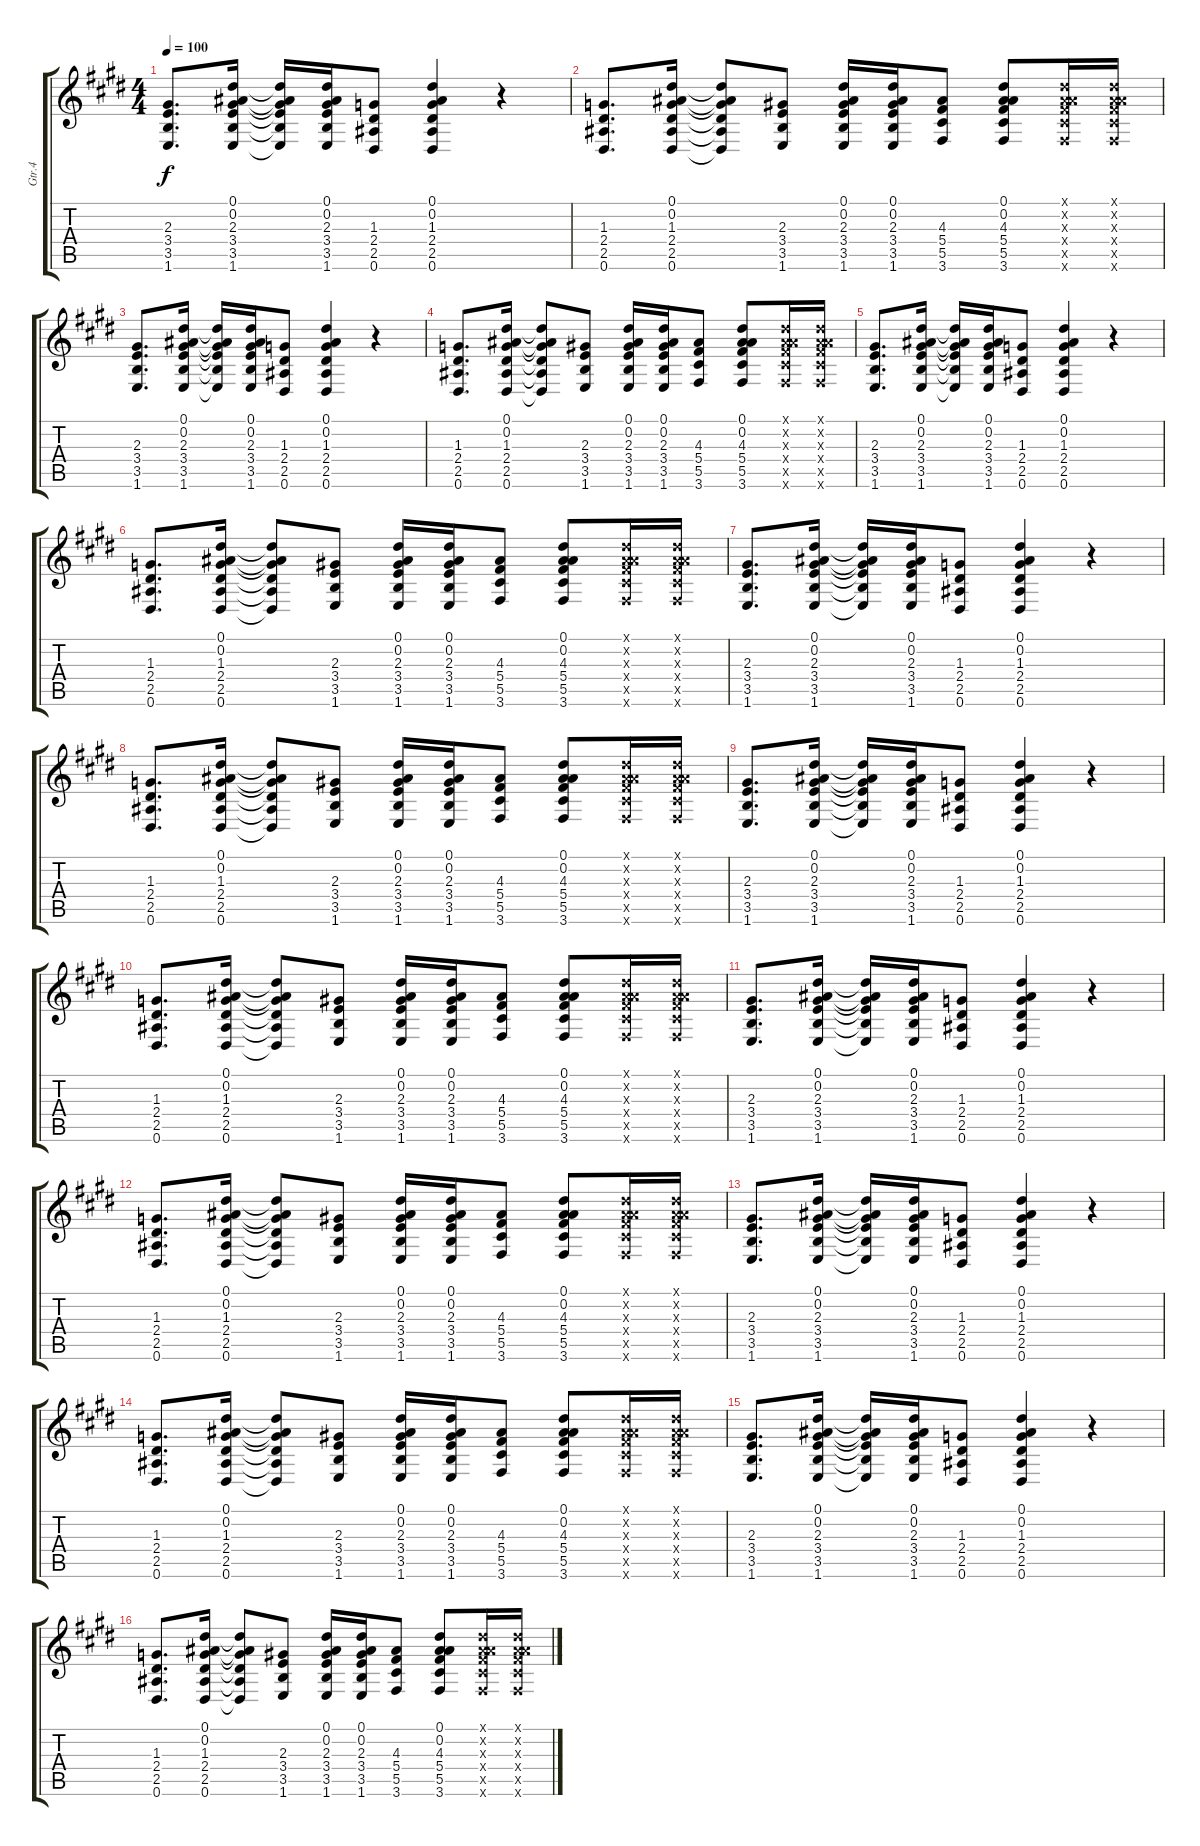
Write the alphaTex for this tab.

\track ("Gtr.4" "Gtr.4") {instrument distortionguitar}
\staff {score tabs}
\tuning (Eb4 Bb3 Gb3 Db3 Ab2 Eb2) {hide}
\ts (4 4)
\tempo 100
\clef g2
\ks e
(2.3 3.4 3.5 1.6).8{d dy f} (0.1 0.2 2.3 3.4 3.5 1.6).16 (0.1{t} 0.2{t} 2.3{t} 3.4{t} 3.5{t} 1.6{t}).16 (0.1 0.2 2.3 3.4 3.5 1.6).16 (1.3 2.4 2.5 0.6).8 (0.1 0.2 1.3 2.4 2.5 0.6).4 r.4 |
(1.3 2.4 2.5 0.6).8{d} (0.1 0.2 1.3 2.4 2.5 0.6).16 (0.1{t} 0.2{t} 1.3{t} 2.4{t} 2.5{t} 0.6{t}).8 (2.3 3.4 3.5 1.6).8 (0.1 0.2 2.3 3.4 3.5 1.6).16 (0.1 0.2 2.3 3.4 3.5 1.6).16 (4.3 5.4 5.5 3.6).8 (0.1 0.2 4.3 5.4 5.5 3.6).8 (0.1{x} 0.2{x} 4.3{x} 5.4{x} 5.5{x} 3.6{x}).16 (0.1{x} 0.2{x} 4.3{x} 5.4{x} 5.5{x} 3.6{x}).16 |
(2.3 3.4 3.5 1.6).8{d} (0.1 0.2 2.3 3.4 3.5 1.6).16 (0.1{t} 0.2{t} 2.3{t} 3.4{t} 3.5{t} 1.6{t}).16 (0.1 0.2 2.3 3.4 3.5 1.6).16 (1.3 2.4 2.5 0.6).8 (0.1 0.2 1.3 2.4 2.5 0.6).4 r.4 |
(1.3 2.4 2.5 0.6).8{d} (0.1 0.2 1.3 2.4 2.5 0.6).16 (0.1{t} 0.2{t} 1.3{t} 2.4{t} 2.5{t} 0.6{t}).8 (2.3 3.4 3.5 1.6).8 (0.1 0.2 2.3 3.4 3.5 1.6).16 (0.1 0.2 2.3 3.4 3.5 1.6).16 (4.3 5.4 5.5 3.6).8 (0.1 0.2 4.3 5.4 5.5 3.6).8 (0.1{x} 0.2{x} 4.3{x} 5.4{x} 5.5{x} 3.6{x}).16 (0.1{x} 0.2{x} 4.3{x} 5.4{x} 5.5{x} 3.6{x}).16 |
(2.3 3.4 3.5 1.6).8{d} (0.1 0.2 2.3 3.4 3.5 1.6).16 (0.1{t} 0.2{t} 2.3{t} 3.4{t} 3.5{t} 1.6{t}).16 (0.1 0.2 2.3 3.4 3.5 1.6).16 (1.3 2.4 2.5 0.6).8 (0.1 0.2 1.3 2.4 2.5 0.6).4 r.4 |
(1.3 2.4 2.5 0.6).8{d} (0.1 0.2 1.3 2.4 2.5 0.6).16 (0.1{t} 0.2{t} 1.3{t} 2.4{t} 2.5{t} 0.6{t}).8 (2.3 3.4 3.5 1.6).8 (0.1 0.2 2.3 3.4 3.5 1.6).16 (0.1 0.2 2.3 3.4 3.5 1.6).16 (4.3 5.4 5.5 3.6).8 (0.1 0.2 4.3 5.4 5.5 3.6).8 (0.1{x} 0.2{x} 4.3{x} 5.4{x} 5.5{x} 3.6{x}).16 (0.1{x} 0.2{x} 4.3{x} 5.4{x} 5.5{x} 3.6{x}).16 |
(2.3 3.4 3.5 1.6).8{d} (0.1 0.2 2.3 3.4 3.5 1.6).16 (0.1{t} 0.2{t} 2.3{t} 3.4{t} 3.5{t} 1.6{t}).16 (0.1 0.2 2.3 3.4 3.5 1.6).16 (1.3 2.4 2.5 0.6).8 (0.1 0.2 1.3 2.4 2.5 0.6).4 r.4 |
(1.3 2.4 2.5 0.6).8{d} (0.1 0.2 1.3 2.4 2.5 0.6).16 (0.1{t} 0.2{t} 1.3{t} 2.4{t} 2.5{t} 0.6{t}).8 (2.3 3.4 3.5 1.6).8 (0.1 0.2 2.3 3.4 3.5 1.6).16 (0.1 0.2 2.3 3.4 3.5 1.6).16 (4.3 5.4 5.5 3.6).8 (0.1 0.2 4.3 5.4 5.5 3.6).8 (0.1{x} 0.2{x} 4.3{x} 5.4{x} 5.5{x} 3.6{x}).16 (0.1{x} 0.2{x} 4.3{x} 5.4{x} 5.5{x} 3.6{x}).16 |
(2.3 3.4 3.5 1.6).8{d} (0.1 0.2 2.3 3.4 3.5 1.6).16 (0.1{t} 0.2{t} 2.3{t} 3.4{t} 3.5{t} 1.6{t}).16 (0.1 0.2 2.3 3.4 3.5 1.6).16 (1.3 2.4 2.5 0.6).8 (0.1 0.2 1.3 2.4 2.5 0.6).4 r.4 |
(1.3 2.4 2.5 0.6).8{d} (0.1 0.2 1.3 2.4 2.5 0.6).16 (0.1{t} 0.2{t} 1.3{t} 2.4{t} 2.5{t} 0.6{t}).8 (2.3 3.4 3.5 1.6).8 (0.1 0.2 2.3 3.4 3.5 1.6).16 (0.1 0.2 2.3 3.4 3.5 1.6).16 (4.3 5.4 5.5 3.6).8 (0.1 0.2 4.3 5.4 5.5 3.6).8 (0.1{x} 0.2{x} 4.3{x} 5.4{x} 5.5{x} 3.6{x}).16 (0.1{x} 0.2{x} 4.3{x} 5.4{x} 5.5{x} 3.6{x}).16 |
(2.3 3.4 3.5 1.6).8{d} (0.1 0.2 2.3 3.4 3.5 1.6).16 (0.1{t} 0.2{t} 2.3{t} 3.4{t} 3.5{t} 1.6{t}).16 (0.1 0.2 2.3 3.4 3.5 1.6).16 (1.3 2.4 2.5 0.6).8 (0.1 0.2 1.3 2.4 2.5 0.6).4 r.4 |
(1.3 2.4 2.5 0.6).8{d} (0.1 0.2 1.3 2.4 2.5 0.6).16 (0.1{t} 0.2{t} 1.3{t} 2.4{t} 2.5{t} 0.6{t}).8 (2.3 3.4 3.5 1.6).8 (0.1 0.2 2.3 3.4 3.5 1.6).16 (0.1 0.2 2.3 3.4 3.5 1.6).16 (4.3 5.4 5.5 3.6).8 (0.1 0.2 4.3 5.4 5.5 3.6).8 (0.1{x} 0.2{x} 4.3{x} 5.4{x} 5.5{x} 3.6{x}).16 (0.1{x} 0.2{x} 4.3{x} 5.4{x} 5.5{x} 3.6{x}).16 |
(2.3 3.4 3.5 1.6).8{d} (0.1 0.2 2.3 3.4 3.5 1.6).16 (0.1{t} 0.2{t} 2.3{t} 3.4{t} 3.5{t} 1.6{t}).16 (0.1 0.2 2.3 3.4 3.5 1.6).16 (1.3 2.4 2.5 0.6).8 (0.1 0.2 1.3 2.4 2.5 0.6).4 r.4 |
(1.3 2.4 2.5 0.6).8{d} (0.1 0.2 1.3 2.4 2.5 0.6).16 (0.1{t} 0.2{t} 1.3{t} 2.4{t} 2.5{t} 0.6{t}).8 (2.3 3.4 3.5 1.6).8 (0.1 0.2 2.3 3.4 3.5 1.6).16 (0.1 0.2 2.3 3.4 3.5 1.6).16 (4.3 5.4 5.5 3.6).8 (0.1 0.2 4.3 5.4 5.5 3.6).8 (0.1{x} 0.2{x} 4.3{x} 5.4{x} 5.5{x} 3.6{x}).16 (0.1{x} 0.2{x} 4.3{x} 5.4{x} 5.5{x} 3.6{x}).16 |
(2.3 3.4 3.5 1.6).8{d} (0.1 0.2 2.3 3.4 3.5 1.6).16 (0.1{t} 0.2{t} 2.3{t} 3.4{t} 3.5{t} 1.6{t}).16 (0.1 0.2 2.3 3.4 3.5 1.6).16 (1.3 2.4 2.5 0.6).8 (0.1 0.2 1.3 2.4 2.5 0.6).4 r.4 |
(1.3 2.4 2.5 0.6).8{d} (0.1 0.2 1.3 2.4 2.5 0.6).16 (0.1{t} 0.2{t} 1.3{t} 2.4{t} 2.5{t} 0.6{t}).8 (2.3 3.4 3.5 1.6).8 (0.1 0.2 2.3 3.4 3.5 1.6).16 (0.1 0.2 2.3 3.4 3.5 1.6).16 (4.3 5.4 5.5 3.6).8 (0.1 0.2 4.3 5.4 5.5 3.6).8 (0.1{x} 0.2{x} 4.3{x} 5.4{x} 5.5{x} 3.6{x}).16 (0.1{x} 0.2{x} 4.3{x} 5.4{x} 5.5{x} 3.6{x}).16
